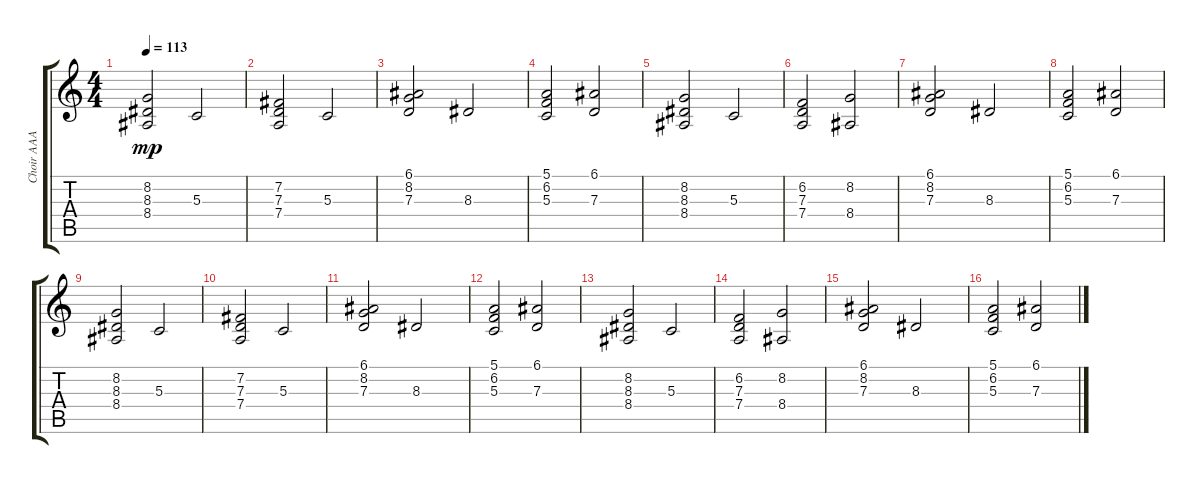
\track ("Choir AAA" "Choir AAA") {instrument choiraahs}
\staff {score tabs}
\tuning (E4 B3 G3 D3 A2 E2) {hide}
\ts (4 4)
\tempo 113
\clef g2
\ks c
(8.2 8.3 8.4).2{dy mp} 5.3.2 |
(7.2 7.3 7.4).2 5.3.2 |
(6.1 8.2 7.3).2 8.3.2 |
(5.1 6.2 5.3).2 (6.1 7.3).2 |
(8.2 8.3 8.4).2 5.3.2 |
(6.2 7.3 7.4).2 (8.2 8.4).2 |
(6.1 8.2 7.3).2 8.3.2 |
(5.1 6.2 5.3).2 (6.1 7.3).2 |
(8.2 8.3 8.4).2 5.3.2 |
(7.2 7.3 7.4).2 5.3.2 |
(6.1 8.2 7.3).2 8.3.2 |
(5.1 6.2 5.3).2 (6.1 7.3).2 |
(8.2 8.3 8.4).2 5.3.2 |
(6.2 7.3 7.4).2 (8.2 8.4).2 |
(6.1 8.2 7.3).2 8.3.2 |
(5.1 6.2 5.3).2 (6.1 7.3).2
